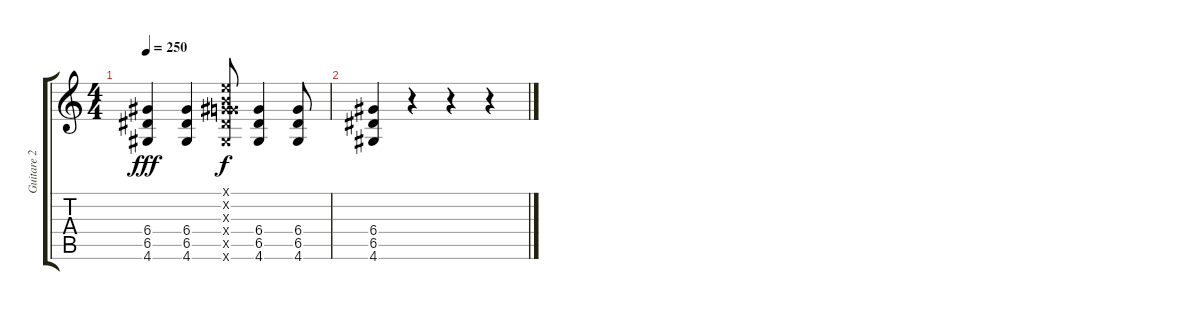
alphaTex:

\track ("Guitare 2" "Guitare 2") {instrument distortionguitar}
\staff {score tabs}
\tuning (E4 B3 G3 D3 A2 E2) {hide}
\ts (4 4)
\tempo 250
\clef g2
\ks c
(6.4 6.5 4.6).4{dy fff} (6.4 6.5 4.6).4 (0.1{x} 0.2{x} 0.3{x} 6.4{x} 6.5{x} 4.6{x}).8{dy f} (6.4 6.5 4.6).4 (6.4 6.5 4.6).8 |
(6.4 6.5 4.6).4 r.4 r.4 r.4
